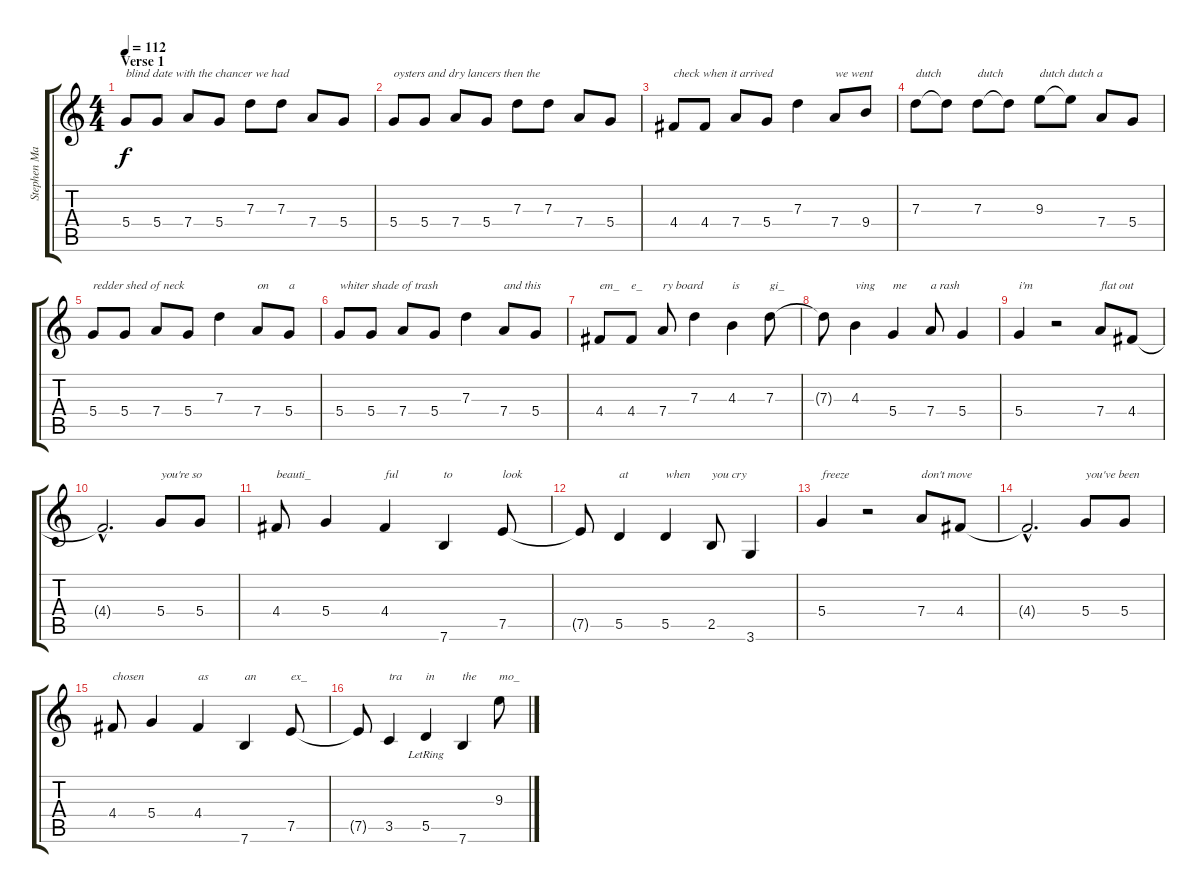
\track ("Stephen Malkmus" "Stephen Ma") {instrument synthbass2}
\staff {score tabs}
\tuning (E4 B3 G3 D3 A2 E2) {hide}
\ts (4 4)
\section ("" "Verse 1")
\tempo 112
\clef g2
\ks c
5.4.8{txt "blind date with the chancer we had" dy f instrument synthbass2} 5.4.8 7.4.8 5.4.8 7.3.8 7.3.8 7.4.8 5.4.8 |
5.4.8{txt "oysters and dry lancers then the"} 5.4.8 7.4.8 5.4.8 7.3.8 7.3.8 7.4.8 5.4.8 |
4.4.8{txt "check when it arrived"} 4.4.8 7.4.8 5.4.8 7.3.4 7.4.8{txt "we went"} 9.4.8 |
7.3.8{txt "dutch"} 7.3{t}.8 7.3.8{txt "dutch"} 7.3{t}.8 9.3.8{txt "dutch dutch a"} 9.3{t}.8 7.4.8 5.4.8 |
5.4.8{txt "redder shed of neck"} 5.4.8 7.4.8 5.4.8 7.3.4 7.4.8{txt "on"} 5.4.8{txt "a"} |
5.4.8{txt "whiter shade of trash"} 5.4.8 7.4.8 5.4.8 7.3.4 7.4.8{txt "and this"} 5.4.8 |
4.4.8{txt "em_"} 4.4.8{txt "e_"} 7.4.8{txt "ry board"} 7.3.4 4.3.4{txt "is"} 7.3.8{txt "gi_"} |
7.3{t}.8 4.3.4{txt "ving"} 5.4.4{txt "me "} 7.4.8{txt "a rash"} 5.4.4 |
5.4.4{txt "i'm"} r.2 7.4.8{txt "flat out"} 4.4.8 |
4.4{hac t}.2{d} 5.4.8{txt "you're so"} 5.4.8 |
4.4.8{txt "beauti_"} 5.4.4 4.4.4{txt "ful"} 7.6.4{txt "to"} 7.5.8{txt "look"} |
7.5{t}.8 5.5.4{txt "at "} 5.5.4{txt "when"} 2.5.8{txt "you cry"} 3.6.4 |
5.4.4{txt "freeze"} r.2 7.4.8{txt "don't move"} 4.4.8 |
4.4{hac t}.2{d} 5.4.8{txt "you've been"} 5.4.8 |
4.4.8{txt "chosen "} 5.4.4 4.4.4{txt "as"} 7.6.4{txt "an"} 7.5.8{txt "ex_"} |
\section ("" "")
7.5{t}.8 3.5.4{txt "tra"} 5.5{lr}.4{txt "in "} 7.6.4{txt "the"} 9.3.8{txt "mo_"}
